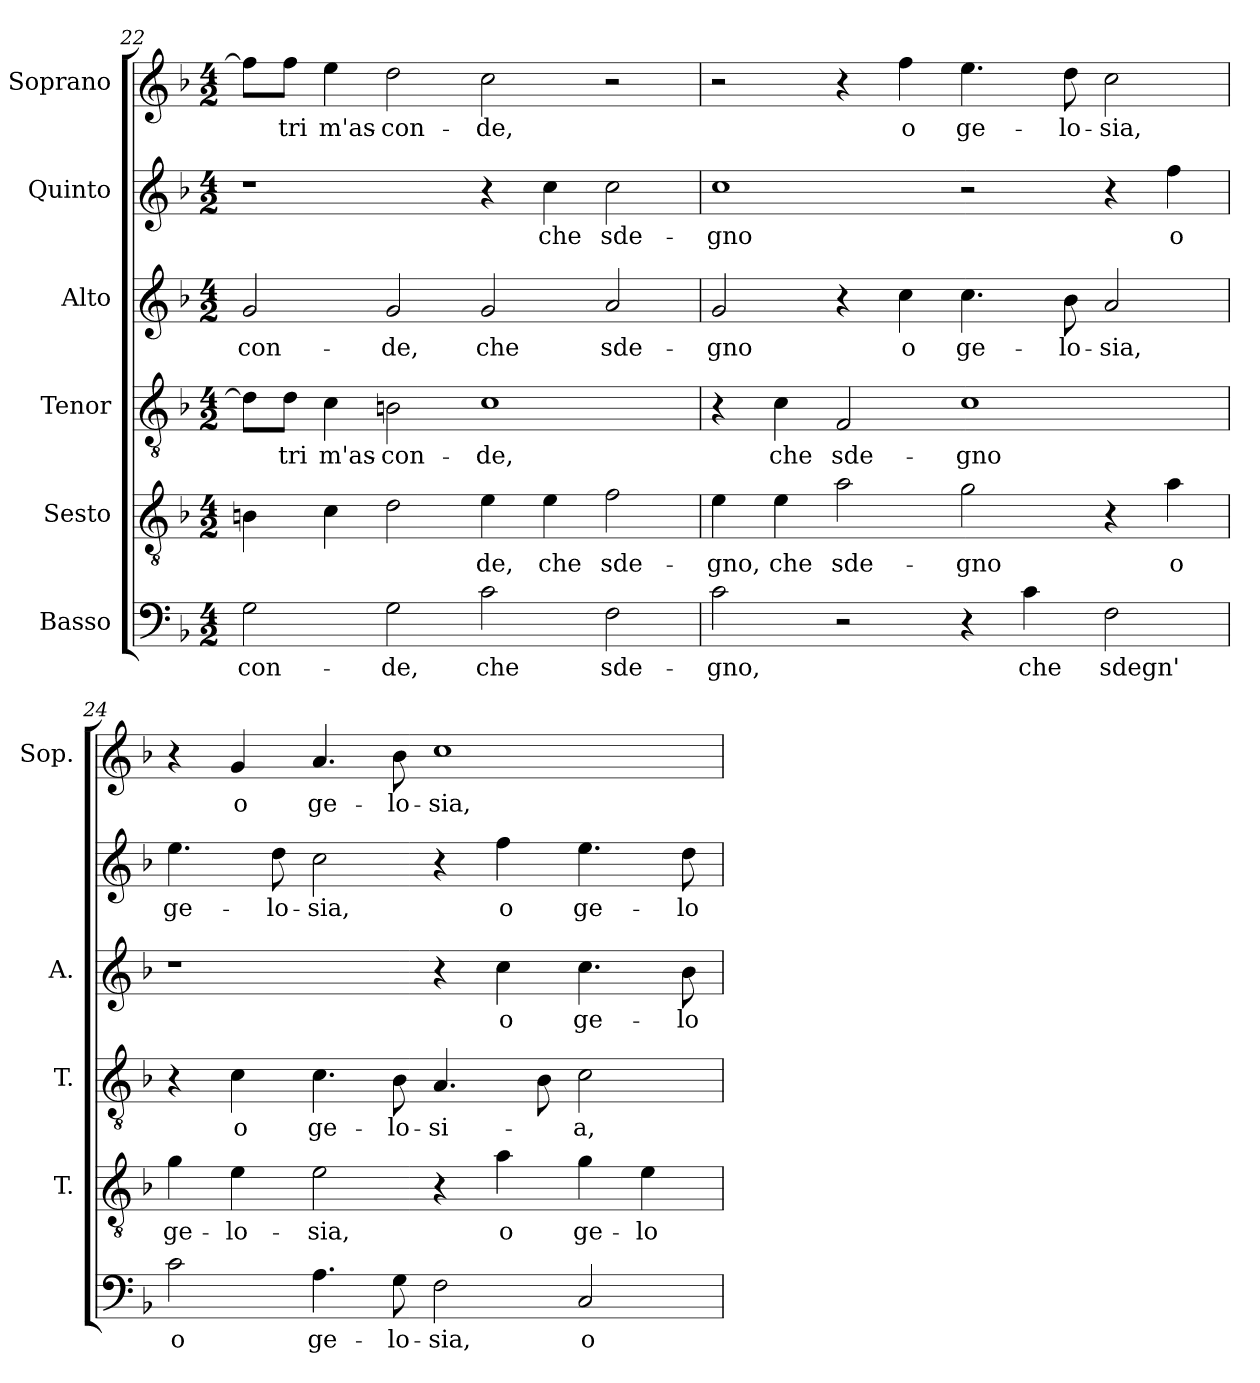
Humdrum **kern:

**kern	**text	**kern	**text	**kern	**text	**kern	**text	**kern	**text	**kern	**text
*part6	*part6	*part5	*part5	*part4	*part4	*part3	*part3	*part2	*part2	*part1	*part1
*staff6	*staff6	*staff5	*staff5	*staff4	*staff4	*staff3	*staff3	*staff2	*staff2	*staff1	*staff1
*I"Basso	*	*I"Sesto	*	*I"Tenor	*	*I"Alto	*	*I"Quinto	*	*I"Soprano	*
*	*	*I'T.	*	*I'T.	*	*I'A.	*	*	*	*I'Sop.	*
*clefF4	*	*clefGv2	*	*clefGv2	*	*clefG2	*	*clefG2	*	*clefG2	*
*	*	*ITrd7c12	*	*ITrd7c12	*	*	*	*	*	*	*
*k[b-]	*	*k[b-]	*	*k[b-]	*	*k[b-]	*	*k[b-]	*	*k[b-]	*
*F:	*	*F:	*	*F:	*	*F:	*	*F:	*	*F:	*
*M4/2	*	*M4/2	*	*M4/2	*	*M4/2	*	*M4/2	*	*M4/2	*
=22	=22	=22	=22	=22	=22	=22	=22	=22	=22	=22	=22
!	!LO:LY:b:color=#000000	!	!	!	!	!	!	!	!	!	!
!	!	!	!	!	!	!	!LO:LY:b:color=#000000	!	!	!	!
2Gi\	-con-	4BBni\	.	8Di\L]	.	2gi/	-con-	1r	.	8ffi\L]	.
!	!	!	!	!	!LO:LY:b:color=#000000	!	!	!	!	!	!
!	!	!	!	!	!	!	!	!	!	!	!LO:LY:b:color=#000000
.	.	.	.	8Di\J	-tri	.	.	.	.	8ffi\J	-tri
!	!	!	!	!	!LO:LY:b:color=#000000	!	!	!	!	!	!
!	!	!	!	!	!	!	!	!	!	!	!LO:LY:b:color=#000000
.	.	4Ci\	.	4Ci\	m'as-	.	.	.	.	4eei\	m'as-
!	!LO:LY:b:color=#000000	!	!	!	!	!	!	!	!	!	!
!	!	!	!	!	!LO:LY:b:color=#000000	!	!	!	!	!	!
!	!	!	!	!	!	!	!LO:LY:b:color=#000000	!	!	!	!
!	!	!	!	!	!	!	!	!	!	!	!LO:LY:b:color=#000000
2Gi\	-de,	2Di\	.	2BBni\	-con-	2gi/	-de,	.	.	2ddi\	-con-
!	!LO:LY:b:color=#000000	!	!	!	!	!	!	!	!	!	!
!	!	!	!LO:LY:b:color=#000000	!	!	!	!	!	!	!	!
!	!	!	!	!	!LO:LY:b:color=#000000	!	!	!	!	!	!
!	!	!	!	!	!	!	!LO:LY:b:color=#000000	!	!	!	!
!	!	!	!	!	!	!	!	!	!	!	!LO:LY:b:color=#000000
2ci\	che	4Ei\	-de,	1Ci	-de,	2gi/	che	4r	.	2cci\	-de,
!	!	!	!LO:LY:b:color=#000000	!	!	!	!	!	!	!	!
!	!	!	!	!	!	!	!	!	!LO:LY:b:color=#000000	!	!
.	.	4Ei\	che	.	.	.	.	4cci\	che	.	.
!	!LO:LY:b:color=#000000	!	!	!	!	!	!	!	!	!	!
!	!	!	!LO:LY:b:color=#000000	!	!	!	!	!	!	!	!
!	!	!	!	!	!	!	!LO:LY:b:color=#000000	!	!	!	!
!	!	!	!	!	!	!	!	!	!LO:LY:b:color=#000000	!	!
2Fi\	sde-	2Fi\	sde-	.	.	2ai/	sde-	2cci\	sde-	2r	.
=23	=23	=23	=23	=23	=23	=23	=23	=23	=23	=23	=23
!	!LO:LY:b:color=#000000	!	!	!	!	!	!	!	!	!	!
!	!	!	!LO:LY:b:color=#000000	!	!	!	!	!	!	!	!
!	!	!	!	!	!	!	!LO:LY:b:color=#000000	!	!	!	!
!	!	!	!	!	!	!	!	!	!LO:LY:b:color=#000000	!	!
2ci\	-gno,	4Ei\	-gno,	4r	.	2gi/	-gno	1cci	-gno	2r	.
!	!	!	!LO:LY:b:color=#000000	!	!	!	!	!	!	!	!
!	!	!	!	!	!LO:LY:b:color=#000000	!	!	!	!	!	!
.	.	4Ei\	che	4Ci\	che	.	.	.	.	.	.
!	!	!	!LO:LY:b:color=#000000	!	!	!	!	!	!	!	!
!	!	!	!	!	!LO:LY:b:color=#000000	!	!	!	!	!	!
2r	.	2Ai\	sde-	2FFi/	sde-	4r	.	.	.	4r	.
!	!	!	!	!	!	!	!LO:LY:b:color=#000000	!	!	!	!
!	!	!	!	!	!	!	!	!	!	!	!LO:LY:b:color=#000000
.	.	.	.	.	.	4cci\	o	.	.	4ffi\	o
!	!	!	!LO:LY:b:color=#000000	!	!	!	!	!	!	!	!
!	!	!	!	!	!LO:LY:b:color=#000000	!	!	!	!	!	!
!	!	!	!	!	!	!	!LO:LY:b:color=#000000	!	!	!	!
!	!	!	!	!	!	!	!	!	!	!	!LO:LY:b:color=#000000
4r	.	2Gi\	-gno	1Ci	-gno	4.cci\	ge-	2r	.	4.eei\	ge-
!	!LO:LY:b:color=#000000	!	!	!	!	!	!	!	!	!	!
4ci\	che	.	.	.	.	.	.	.	.	.	.
!	!	!	!	!	!	!	!LO:LY:b:color=#000000	!	!	!	!
!	!	!	!	!	!	!	!	!	!	!	!LO:LY:b:color=#000000
.	.	.	.	.	.	8b-i\	-lo-	.	.	8ddi\	-lo-
!	!LO:LY:b:color=#000000	!	!	!	!	!	!	!	!	!	!
!	!	!	!	!	!	!	!LO:LY:b:color=#000000	!	!	!	!
!	!	!	!	!	!	!	!	!	!	!	!LO:LY:b:color=#000000
2Fi\	sdegn'	4r	.	.	.	2ai/	-sia,	4r	.	2cci\	-sia,
!	!	!	!LO:LY:b:color=#000000	!	!	!	!	!	!	!	!
!	!	!	!	!	!	!	!	!	!LO:LY:b:color=#000000	!	!
.	.	4Ai\	o	.	.	.	.	4ffi\	o	.	.
=24	=24	=24	=24	=24	=24	=24	=24	=24	=24	=24	=24
!	!LO:LY:b:color=#000000	!	!	!	!	!	!	!	!	!	!
!	!	!	!LO:LY:b:color=#000000	!	!	!	!	!	!	!	!
!	!	!	!	!	!	!	!	!	!LO:LY:b:color=#000000	!	!
2ci\	o	4Gi\	ge-	4r	.	1r	.	4.eei\	ge-	4r	.
!	!	!	!LO:LY:b:color=#000000	!	!	!	!	!	!	!	!
!	!	!	!	!	!LO:LY:b:color=#000000	!	!	!	!	!	!
!	!	!	!	!	!	!	!	!	!	!	!LO:LY:b:color=#000000
.	.	4Ei\	-lo-	4Ci\	o	.	.	.	.	4gi/	o
!	!	!	!	!	!	!	!	!	!LO:LY:b:color=#000000	!	!
.	.	.	.	.	.	.	.	8ddi\	-lo-	.	.
!	!LO:LY:b:color=#000000	!	!	!	!	!	!	!	!	!	!
!	!	!	!LO:LY:b:color=#000000	!	!	!	!	!	!	!	!
!	!	!	!	!	!LO:LY:b:color=#000000	!	!	!	!	!	!
!	!	!	!	!	!	!	!	!	!LO:LY:b:color=#000000	!	!
!	!	!	!	!	!	!	!	!	!	!	!LO:LY:b:color=#000000
4.Ai\	ge-	2Ei\	-sia,	4.Ci\	ge-	.	.	2cci\	-sia,	4.ai/	ge-
!	!LO:LY:b:color=#000000	!	!	!	!	!	!	!	!	!	!
!	!	!	!	!	!LO:LY:b:color=#000000	!	!	!	!	!	!
!	!	!	!	!	!	!	!	!	!	!	!LO:LY:b:color=#000000
8Gi\	-lo-	.	.	8BB-i\	-lo-	.	.	.	.	8b-i\	-lo-
!	!LO:LY:b:color=#000000	!	!	!	!	!	!	!	!	!	!
!	!	!	!	!	!LO:LY:b:color=#000000	!	!	!	!	!	!
!	!	!	!	!	!	!	!	!	!	!	!LO:LY:b:color=#000000
2Fi\	-sia,	4r	.	4.AAi/	-si-	4r	.	4r	.	1cci	-sia,
!	!	!	!LO:LY:b:color=#000000	!	!	!	!	!	!	!	!
!	!	!	!	!	!	!	!LO:LY:b:color=#000000	!	!	!	!
!	!	!	!	!	!	!	!	!	!LO:LY:b:color=#000000	!	!
.	.	4Ai\	o	.	.	4cci\	o	4ffi\	o	.	.
.	.	.	.	8BB-i\	.	.	.	.	.	.	.
!	!LO:LY:b:color=#000000	!	!	!	!	!	!	!	!	!	!
!	!	!	!LO:LY:b:color=#000000	!	!	!	!	!	!	!	!
!	!	!	!	!	!LO:LY:b:color=#000000	!	!	!	!	!	!
!	!	!	!	!	!	!	!LO:LY:b:color=#000000	!	!	!	!
!	!	!	!	!	!	!	!	!	!LO:LY:b:color=#000000	!	!
2Ci/	o	4Gi\	ge-	2Ci\	-a,	4.cci\	ge-	4.eei\	ge-	.	.
!	!	!	!LO:LY:b:color=#000000	!	!	!	!	!	!	!	!
.	.	4Ei\	-lo-	.	.	.	.	.	.	.	.
!	!	!	!	!	!	!	!LO:LY:b:color=#000000	!	!	!	!
!	!	!	!	!	!	!	!	!	!LO:LY:b:color=#000000	!	!
.	.	.	.	.	.	8b-i\	-lo-	8ddi\	-lo-	.	.
=	=	=	=	=	=	=	=	=	=	=	=
*-	*-	*-	*-	*-	*-	*-	*-	*-	*-	*-	*-
